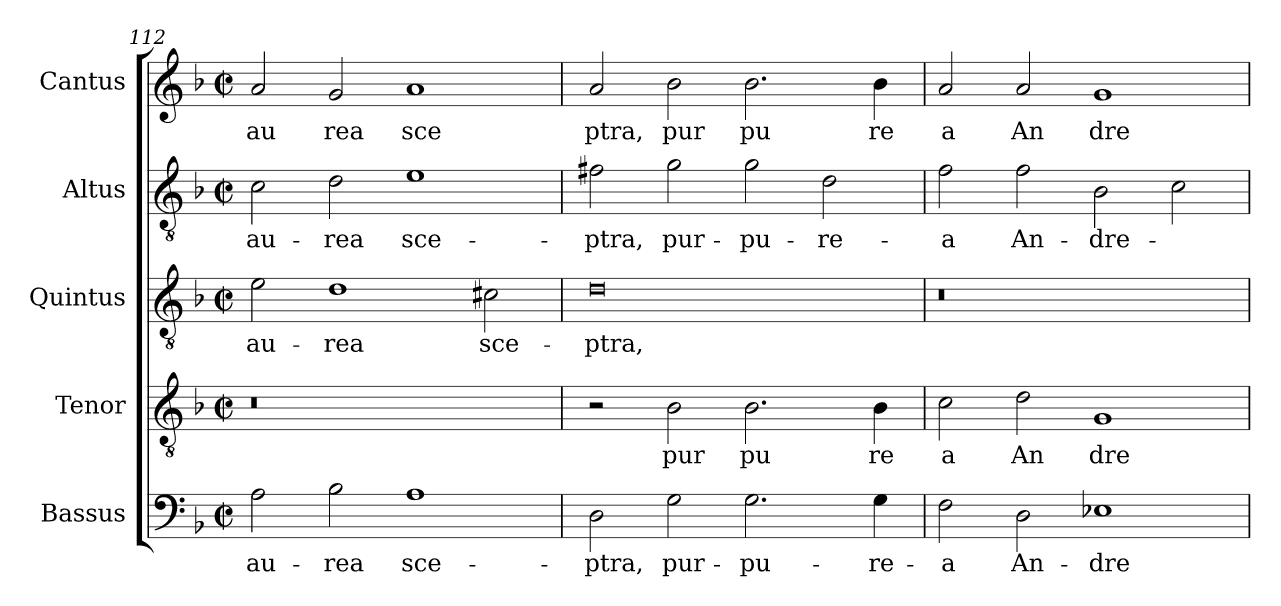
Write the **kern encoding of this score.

**kern	**text	**kern	**text	**kern	**text	**kern	**text	**kern	**text
*part5	*part5	*part4	*part4	*part3	*part3	*part2	*part2	*part1	*part1
*staff5	*staff5	*staff4	*staff4	*staff3	*staff3	*staff2	*staff2	*staff1	*staff1
*I"Bassus	*	*I"Tenor	*	*I"Quintus	*	*I"Altus	*	*I"Cantus	*
*clefF4	*	*clefGv2	*	*clefGv2	*	*clefGv2	*	*clefG2	*
*k[b-]	*	*k[b-]	*	*k[b-]	*	*k[b-]	*	*k[b-]	*
*F:	*	*F:	*	*F:	*	*F:	*	*F:	*
*M2/2	*	*M2/2	*	*M2/2	*	*M2/2	*	*M2/2	*
*met(c|)	*	*met(c|)	*	*met(c|)	*	*met(c|)	*	*met(c|)	*
=112	=112	=112	=112	=112	=112	=112	=112	=112	=112
!	!LO:LY:b:cj	!	!	!	!LO:LY:b:cj	!	!LO:LY:b:cj	!	!LO:LY:b:cj
2A\	au-	0r	.	2e\	au-	2c\	au-	2a/	au
!	!LO:LY:b:cj	!	!	!	!LO:LY:b:cj	!	!LO:LY:b:cj	!	!LO:LY:b:cj
2B-\	-rea	.	.	1d	-rea	2d\	-rea	2g/	rea
!	!LO:LY:b:cj	!	!	!	!	!	!LO:LY:b:cj	!	!LO:LY:b:cj
1A	sce-	.	.	.	.	1e	sce-	1a	sce
!	!	!	!	!	!LO:LY:b:cj	!	!	!	!
.	.	.	.	2c#X\	sce-	.	.	.	.
=113	=113	=113	=113	=113	=113	=113	=113	=113	=113
!	!LO:LY:b:cj	!	!	!	!LO:LY:b:cj	!	!LO:LY:b:cj	!	!LO:LY:b:cj
2D\	-ptra,	2r	.	0d	-ptra,	2f#X\	-ptra,	2a/	ptra,
!	!LO:LY:b:cj	!	!LO:LY:b:cj	!	!	!	!LO:LY:b:cj	!	!LO:LY:b:cj
2G\	pur-	2B-\	pur	.	.	2g\	pur-	2b-\	pur
!	!LO:LY:b:cj	!	!LO:LY:b:cj	!	!	!	!LO:LY:b:cj	!	!LO:LY:b:cj
2.G\	-pu-	2.B-\	pu	.	.	2g\	-pu-	2.b-\	pu
!	!	!	!	!	!	!	!LO:LY:b:cj	!	!
.	.	.	.	.	.	2d\	-re-	.	.
!	!LO:LY:b:cj	!	!LO:LY:b:cj	!	!	!	!	!	!LO:LY:b:cj
4G\	-re-	4B-\	re	.	.	.	.	4b-\	re
=114	=114	=114	=114	=114	=114	=114	=114	=114	=114
!	!LO:LY:b:cj	!	!LO:LY:b:cj	!	!	!	!LO:LY:b:cj	!	!LO:LY:b:cj
2F\	-a	2c\	a	0r	.	2f\	-a	2a/	a
!	!LO:LY:b:cj	!	!LO:LY:b:cj	!	!	!	!LO:LY:b:cj	!	!LO:LY:b:cj
2D\	An-	2d\	An	.	.	2f\	An-	2a/	An
!	!LO:LY:b:cj	!	!LO:LY:b:cj	!	!	!	!LO:LY:b	!	!LO:LY:b:cj
1E-X	-dre-	1G	dre	.	.	2B-\	-dre-	1g	dre
.	.	.	.	.	.	2c\	.	.	.
=	=	=	=	=	=	=	=	=	=
*-	*-	*-	*-	*-	*-	*-	*-	*-	*-
